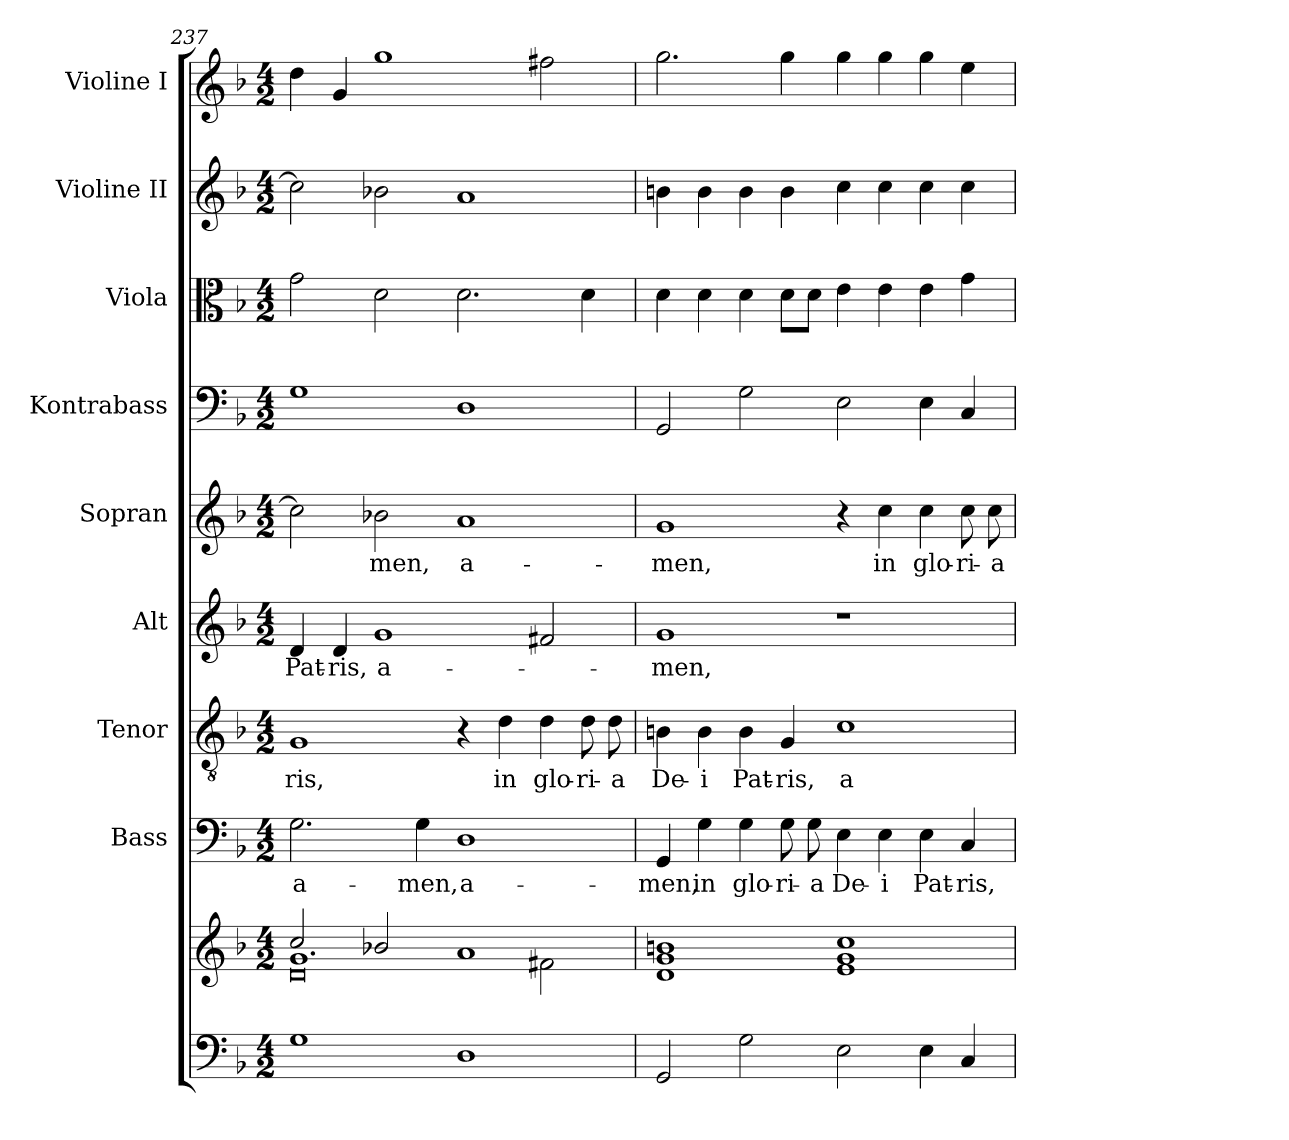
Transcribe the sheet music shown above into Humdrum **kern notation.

**kern	**kern	**kern	**text	**kern	**text	**kern	**text	**kern	**text	**kern	**kern	**kern	**kern
*part9	*part9	*part8	*part8	*part7	*part7	*part6	*part6	*part5	*part5	*part4	*part3	*part2	*part1
*staff10	*staff9	*staff8	*staff8	*staff7	*staff7	*staff6	*staff6	*staff5	*staff5	*staff4	*staff3	*staff2	*staff1
*	*	*I"Bass	*	*I"Tenor	*	*I"Alt	*	*I"Sopran	*	*I"Kontrabass	*I"Viola	*I"Violine II	*I"Violine I
*	*	*I'B.	*	*I'T.	*	*I'A.	*	*I'S.	*	*I'Kb.	*I'Vla.	*I'Vl. II	*I'Vl. I
!!LO:LB:g=z
*clefF4	*clefG2	*clefF4	*	*clefGv2	*	*clefG2	*	*clefG2	*	*clefF4	*clefC3	*clefG2	*clefG2
*	*	*	*	*	*	*	*	*	*	*ITrd7c12	*	*	*
*k[b-]	*k[b-]	*k[b-]	*	*k[b-]	*	*k[b-]	*	*k[b-]	*	*k[b-]	*k[b-]	*k[b-]	*k[b-]
*F:	*F:	*F:	*	*F:	*	*F:	*	*F:	*	*F:	*F:	*F:	*F:
*M4/2	*M4/2	*M4/2	*	*M4/2	*	*M4/2	*	*M4/2	*	*M4/2	*M4/2	*M4/2	*M4/2
=237	=237	=237	=237	=237	=237	=237	=237	=237	=237	=237	=237	=237	=237
*	*^	*	*	*	*	*	*	*	*	*	*	*	*
*	*	*^	*	*	*	*	*	*	*	*	*	*	*	*
!	!	!	!	!	!LO:LY:b	!	!LO:LY:b	!	!LO:LY:b	!	!	!	!	!	!
1G	2cc/	0d	1.g	2.G\	a-	1G	-ris,	4d/	Pat-	2cc\]	.	1GG	2g\	2cc\]	4dd\
!	!	!	!	!	!	!	!	!	!LO:LY:b	!	!	!	!	!	!
.	.	.	.	.	.	.	.	4d/	-ris,	.	.	.	.	.	4g/
!	!	!	!	!	!	!	!	!	!LO:LY:b	!	!LO:LY:b	!	!	!	!
.	2b-X/	.	.	.	.	.	.	1g	a-	2b-X\	-men,	.	2d\	2b-X\	1gg
!	!	!	!	!	!LO:LY:b	!	!	!	!	!	!	!	!	!	!
.	.	.	.	4G\	-men,	.	.	.	.	.	.	.	.	.	.
!	!	!	!	!	!LO:LY:b	!	!	!	!	!	!LO:LY:b	!	!	!	!
1D	1a	.	.	1D	a-	4r	.	.	.	1a	a-	1DD	2.d\	1a	.
!	!	!	!	!	!	!	!LO:LY:b	!	!	!	!	!	!	!	!
.	.	.	.	.	.	4d\	in	.	.	.	.	.	.	.	.
!	!	!	!	!	!	!	!LO:LY:b	!	!	!	!	!	!	!	!
.	.	.	2f#X\	.	.	4d\	glo-	2f#X/	.	.	.	.	.	.	2ff#X\
!	!	!	!	!	!	!	!LO:LY:b	!	!	!	!	!	!	!	!
.	.	.	.	.	.	8d\	-ri-	.	.	.	.	.	4d\	.	.
!	!	!	!	!	!	!	!LO:LY:b	!	!	!	!	!	!	!	!
.	.	.	.	.	.	8d\	-a	.	.	.	.	.	.	.	.
*	*v	*v	*v	*	*	*	*	*	*	*	*	*	*	*	*
=238	=238	=238	=238	=238	=238	=238	=238	=238	=238	=238	=238	=238	=238
!	!	!	!LO:LY:b	!	!LO:LY:b	!	!LO:LY:b	!	!LO:LY:b	!	!	!	!
2GG/	1d 1g 1bn	4GG/	-men,	4Bn\	De-	1g	-men,	1g	-men,	2GGG/	4d\	4bn\	2.gg\
!	!	!	!LO:LY:b	!	!LO:LY:b	!	!	!	!	!	!	!	!
.	.	4G\	in	4B\	-i	.	.	.	.	.	4d\	4b\	.
!	!	!	!LO:LY:b	!	!LO:LY:b	!	!	!	!	!	!	!	!
2G\	.	4G\	glo-	4B\	Pat-	.	.	.	.	2GG\	4d\	4b\	.
!	!	!	!LO:LY:b	!	!LO:LY:b	!	!	!	!	!	!	!	!
.	.	8G\	-ri-	4G/	-ris,	.	.	.	.	.	8d\L	4b\	4gg\
!	!	!	!LO:LY:b	!	!	!	!	!	!	!	!	!	!
.	.	8G\	-a	.	.	.	.	.	.	.	8d\J	.	.
!	!	!	!LO:LY:b	!	!LO:LY:b	!	!	!	!	!	!	!	!
2E\	1e 1g 1cc	4E\	De-	1c	a-	1r	.	4r	.	2EE\	4e\	4cc\	4gg\
!	!	!	!LO:LY:b	!	!	!	!	!	!LO:LY:b	!	!	!	!
.	.	4E\	-i	.	.	.	.	4cc\	in	.	4e\	4cc\	4gg\
!	!	!	!LO:LY:b	!	!	!	!	!	!LO:LY:b	!	!	!	!
4E\	.	4E\	Pat-	.	.	.	.	4cc\	glo-	4EE\	4e\	4cc\	4gg\
!	!	!	!LO:LY:b	!	!	!	!	!	!LO:LY:b	!	!	!	!
4C/	.	4C/	-ris,	.	.	.	.	8cc\	-ri-	4CC/	4g\	4cc\	4ee\
!	!	!	!	!	!	!	!	!	!LO:LY:b	!	!	!	!
.	.	.	.	.	.	.	.	8cc\	-a	.	.	.	.
=	=	=	=	=	=	=	=	=	=	=	=	=	=
*-	*-	*-	*-	*-	*-	*-	*-	*-	*-	*-	*-	*-	*-
